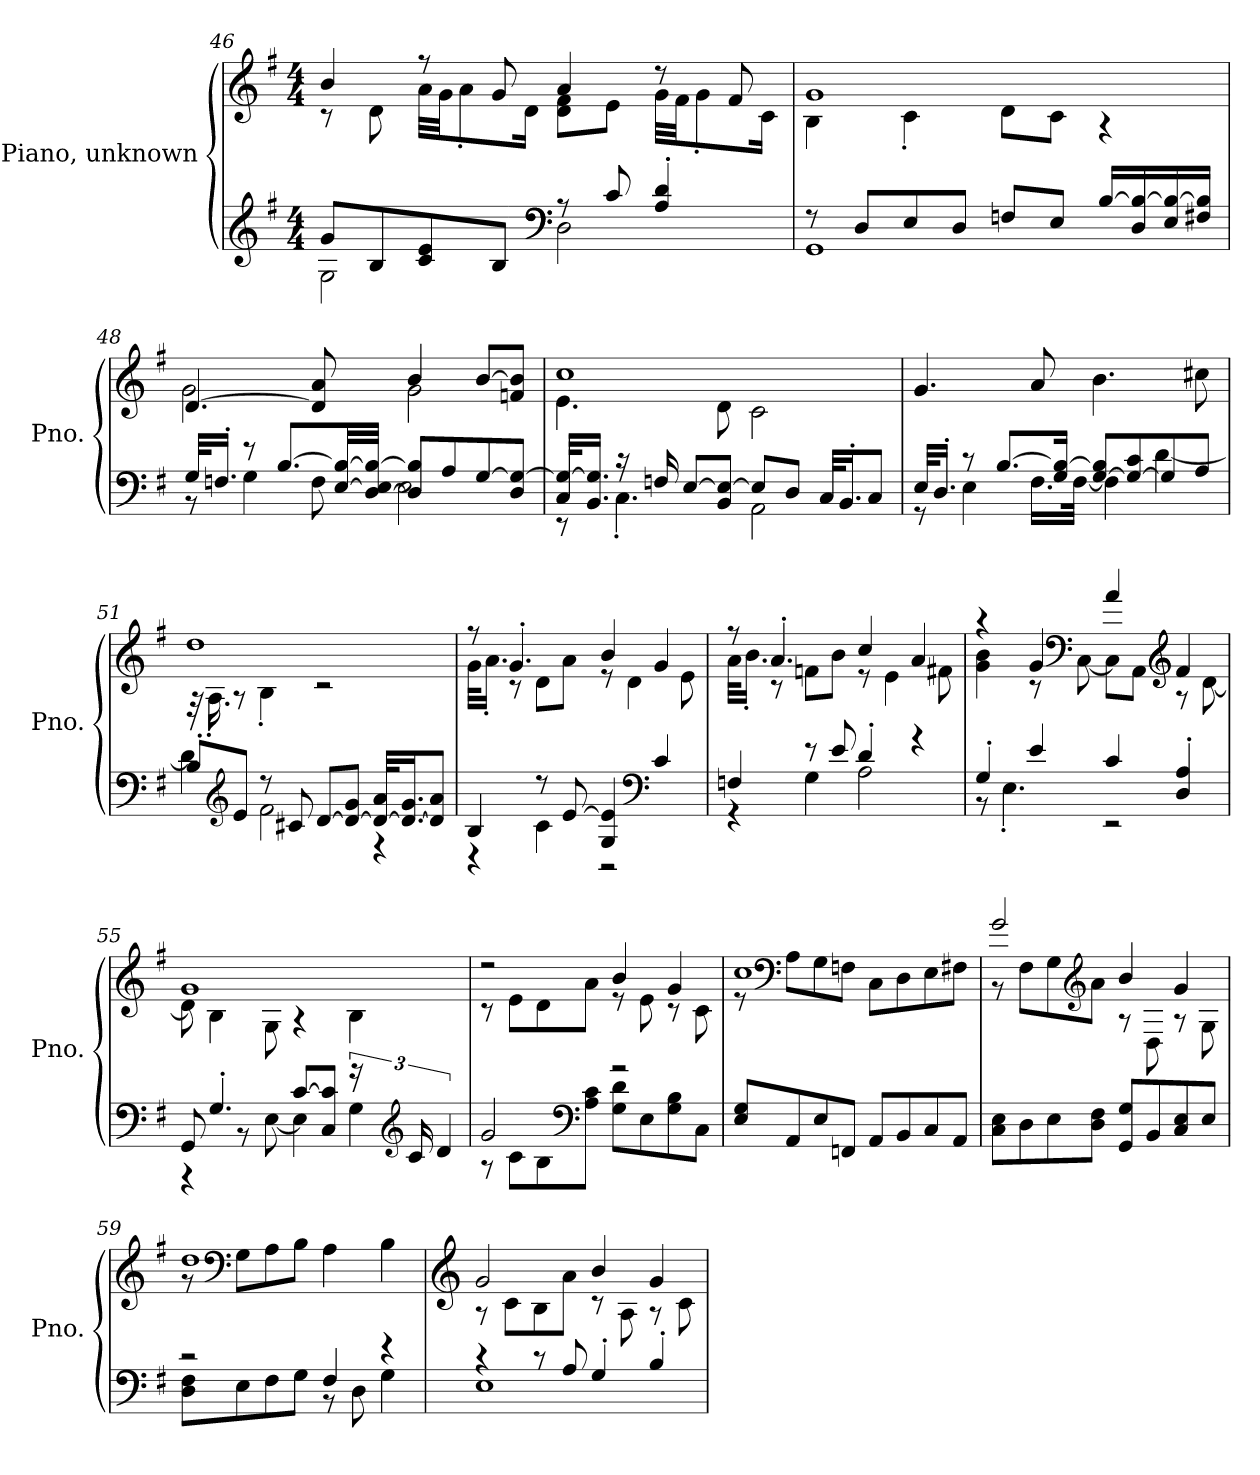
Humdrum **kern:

**kern	**kern
*part1	*part1
*staff2	*staff1
*I"Piano, unknown	*
*I'Pno.	*
*clefG2	*clefG2
*k[f#]	*k[f#]
*M4/4	*M4/4
=46	=46
*^	*^
8g/L	2G\	4b/	8r
8B/	.	.	8d\
8c/ 8e/	.	8r	32a\LLL
.	.	.	32g\JJ
.	.	.	8a'\
8B/J	.	8g/	.
.	.	.	16d\Jk
*clefF4	*	*	*
8r	2D\	4a/	8d\ 8f#\L
8c/	.	.	8e\J
4A/' 4d/'	.	8r	32g\LLL
.	.	.	32f#\JJ
.	.	.	8g'\
.	.	8f#/	.
.	.	.	16c\Jk
!!LO:PB:g=z	!!
=47	=47	=47	=47
8r	1GG	1g	4B\
8D/L	.	.	.
8E/	.	.	4c'\
8D/J	.	.	.
8Fn/L	.	.	8d\L
8E/J	.	.	8c\J
[16B/LL	.	.	4r
16D/ 16B/_	.	.	.
16E/ 16B/_	.	.	.
16F#X/ 16B/]JJ	.	.	.
=48	=48	=48	=48
32G/KLL	8r	[4.d/	2g\
16.Fn'/JJ	.	.	.
8r	4G\	.	.
[8.B/L	.	.	.
.	8F\	8d/] 8a/	.
[32E/ 32B/_LL	.	.	.
[32D/ 32E/] 32B/_JJJ	.	.	.
8D/] 8B/]L	2E\	4b/	2g\
8A/	.	.	.
[8G/	.	[8b/L	.
8D/ 8G/_J	.	8fn/ 8b/]J	.
=49	=49	=49	=49
32C/ 32G/_KLL	8r	1cc	4.e\
16.BB/ 16.G/]JJ	.	.	.
16r	4.C'\	.	.
16Fn/	.	.	.
[8E/L	.	.	.
8BB/ 8E/_J	.	.	8d\
8E/L]	2AA\	.	2c\
8D/J	.	.	.
32C/KLL	.	.	.
16.BB'/J	.	.	.
8C/J	.	.	.
*	*	*v	*v
!!LO:LB:g=z
=50	=50	=50
32E/KLL	8r	4.g/
16.D'/JJ	.	.
8r	4E\	.
[8.B/L	.	.
.	16.F#\LL	8a/
16G/ 16B/_Jk	.	.
.	[32F#\JJk	.
[8G/ 8B/]L	4F#\]	4.b\
8G/_ 8c/	.	.
8G/]	[4d\	.
8A/J	.	8cc#X\
=51	=51	=51
*	*	*^
8B'/L	4d\]	1dd	32r
.	.	.	16.A'\
*clefG2	*	*	*
8e/J	.	.	8r
8r	2f#\	.	4B'\
8c#X/	.	.	.
[8d/L	.	.	2r
8d/_ 8g/J	.	.	.
32d/_ 32a/KLL	4r	.	.
16.d/_ 16.g/J	.	.	.
8d/] 8a/J	.	.	.
=52	=52	=52	=52
4B/	4r	8r	32g\KLL
.	.	.	16.a'\JJ
.	.	4.g'/	8r
8r	4c\	.	8d\L
[8e/	.	.	8a\J
4G/ 4e/]	2r	4b/	8r
.	.	.	4d\
*clefF4	*	*	*
4c/	.	4g/	.
.	.	.	8e\
!!LO:LB:g=z	!!
=53	=53	=53	=53
4Fn/	4r	8r	32a\KLL
.	.	.	16.b'\JJ
.	.	4.a'/	8r
8r	4G\	.	8fn\L
8e/	.	.	8b\J
4d'/	2A\	4cc/	8r
.	.	.	4e\
4r	.	4a/	.
.	.	.	8f#X\
=54	=54	=54	=54
4G'/	8r	4r	4g\ 4b\
.	4.E'\	.	.
4e/	.	4g/	8r
*	*	*clefF4	*
.	.	.	[8C\
4c/	2r	4a/	8C\L]
.	.	.	8AA\J
*	*	*clefG2	*
4D/' 4A/'	.	4f#/	8r
.	.	.	[8d\
=55	=55	=55	=55
8GG/	4r	1g	8d\]
4.G'/	.	.	4B\
.	8r	.	.
.	[8E\	.	8G\
[8c/L	4E\]	.	4r
8C/ 8c/]J	.	.	.
24r	4G\	.	4B\
*clefG2	*	*	*
24c/	.	.	.
6d/	.	.	.
!!LO:LB:g=z	!!
=56	=56	=56	=56
2g/	8r	2r	8r
.	8c\L	.	8e\L
.	8B\	.	8d\
*clefF4	*	*	*
.	8A\ 8c\J	.	8a\J
2r	8G\ 8d\L	4b/	8r
.	8E\	.	8e\
.	8G\ 8B\	4g/	8r
.	8C\J	.	8c\
*v	*v	*	*
=57	=57	=57
8E/ 8G/L	1cc	8r
*	*clefF4	*
8AA/	.	8A\L
8E/	.	8G\
8FFn/J	.	8Fn\J
8AA/L	.	8C\L
8BB/	.	8D\
8C/	.	8E\
8AA/J	.	8F#X\J
=58	=58	=58
8C\ 8E\L	2g/	8r
8D\	.	8F#\L
8E\	.	8G\
*	*clefG2	*
8D\ 8F#\J	.	8a\J
8GG/ 8G/L	4b/	8r
8BB/	.	8D\
8C/ 8E/	4g/	8r
8E/J	.	8G\
=59	=59	=59
*^	*	*
2r	8D\ 8F#\L	1dd	8r
*	*	*clefF4	*
.	8E\	.	8G\L
.	8F#\	.	8A\
.	8G\J	.	8B\J
4F#/	8r	.	4A\
.	8D\	.	.
4r	4G\	.	4B\
!!LO:LB:g=z	!!
=60	=60	=60	=60
*	*	*clefG2	*
4r	1E	2g/	8r
.	.	.	8c\L
8r	.	.	8B\
8A/	.	.	8a\J
4G'/	.	4b/	8r
.	.	.	8A\
4B'/	.	4g/	8r
.	.	.	8c\
*v	*v	*	*
*	*v	*v
=	=
*-	*-
